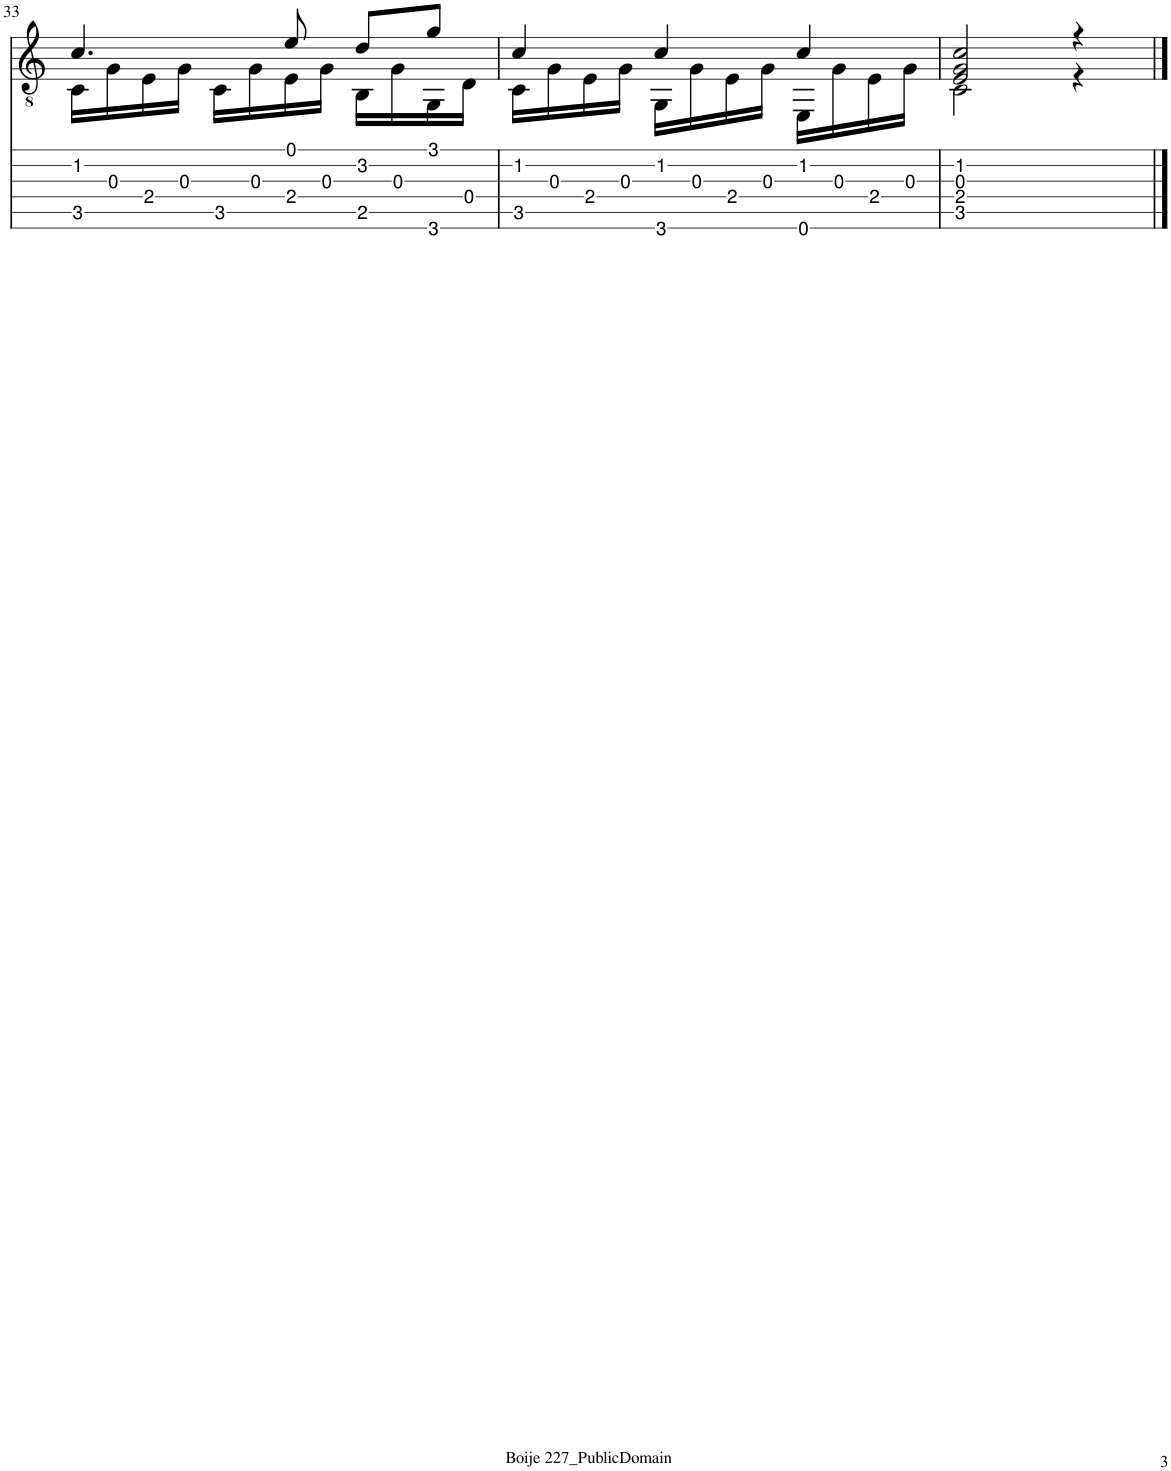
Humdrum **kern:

**kern	**kern
*part1	*part1
*staff2	*staff1
*I"Guitar	*
*I'Guit.	*
!!LO:PB:g=z
*	*clefGv2
*k[]	*k[]
*M3/4	*M3/4
=33	=33
*^	*^
4.c	16CLL	4.c/	16C\LL
.	16GJ	.	16G\
.	16EL	.	16E\
.	16GJJ	.	16G\JJ
.	16CLL	.	16C\LL
.	16GJ	.	16G\
8e	16EL	8e/	16E\
.	16GJJ	.	16G\JJ
8dL	16BBLL	8d/L	16BB\LL
.	16GJ	.	16G\
8gJ	16GGL	8g/J	16GG\
.	16DJJ	.	16D\JJ
=34	=34	=34	=34
4c	16CLL	4c/	16C\LL
.	16GJ	.	16G\
.	16EL	.	16E\
.	16GJJ	.	16G\JJ
4c	16GGLL	4c/	16GG\LL
.	16GJ	.	16G\
.	16EL	.	16E\
.	16GJJ	.	16G\JJ
4c	16EELL	4c/	16EE\LL
.	16GJ	.	16G\
.	16EL	.	16E\
.	16GJJ	.	16G\JJ
=35	=35	=35	=35
2E 2G 2c	2C	2E/ 2G/ 2c/	2C\
4r	4r	4r	4r
*v	*v	*	*
*	*v	*v
==	==
*-	*-
